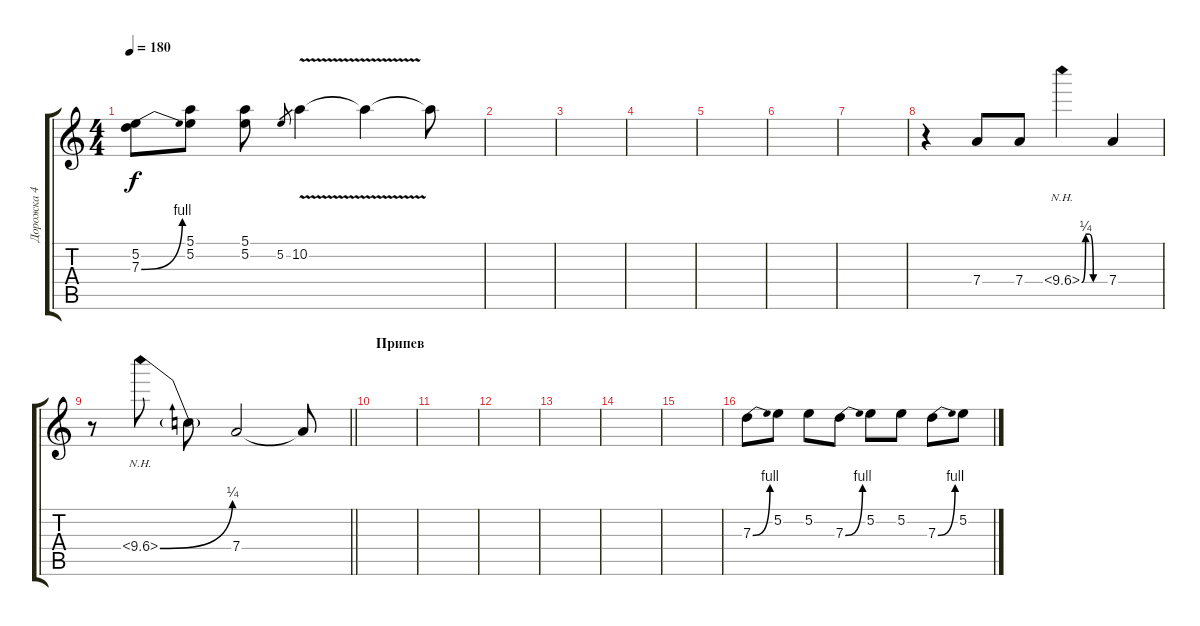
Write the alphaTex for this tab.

\track ("Дорожка 4" "Дорожка 4") {instrument distortionguitar}
\staff {score tabs}
\tuning (E4 B3 G3 D3 A2 E2) {hide}
\ts (4 4)
\tempo 180
\clef g2
\ks c
(5.2 7.3{be (bend 0 0 60 4)}).8{dy f} (5.1 5.2).8 (5.1 5.2).8 5.2.8{gr} 10.2{v}.4 10.2{t}.4 10.2{t}.8 |
|
|
|
|
|
|
r.4 7.4.8 7.4.8 10.4{be (custom 0 0 10 1 20 1 30 0 60 0) nh}.4 7.4.4 |
\barLineRight lightlight
r.8 10.4{be (bend 0 0 60 1) nh}.8 10.4{t}.8 7.4.2 7.4{t}.8 |
\section ("" "Припев")
|
|
|
|
|
|
7.3{be (bend 0 0 60 4)}.8 5.2.8 5.2.8 7.3{be (bend 0 0 60 4)}.8 5.2.8 5.2.8 7.3{be (bend 0 0 60 4)}.8 5.2.8
